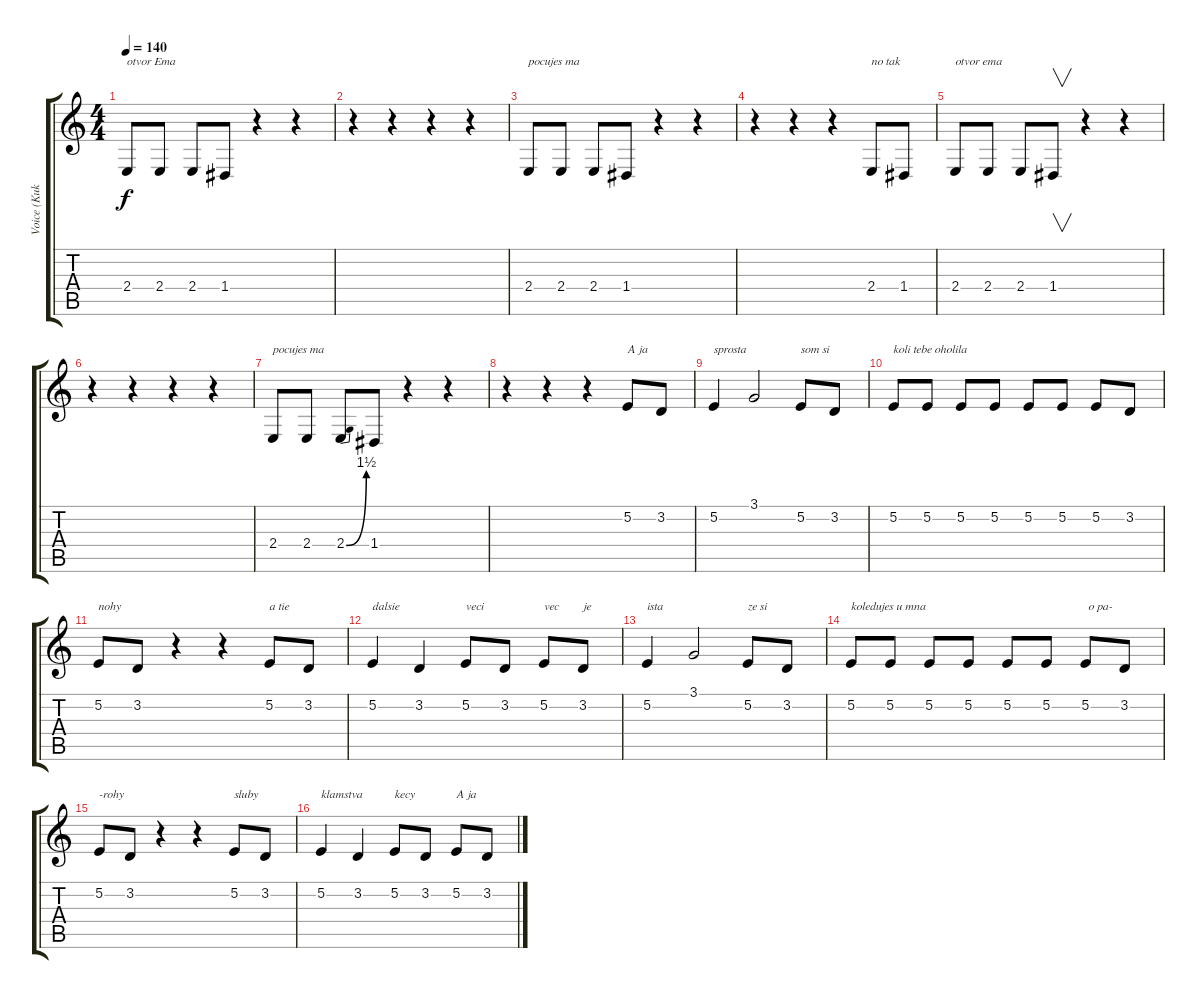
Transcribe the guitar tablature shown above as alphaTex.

\track ("Voice (Kuko+Saboter)" "Voice (Kuk") {instrument lead8bassandlead}
\staff {score tabs}
\tuning (E4 B3 G3 D3 A2 E2) {hide}
\ts (4 4)
\tempo 140
\clef g2
\ks c
2.4.8{txt "otvor Ema" dy f} 2.4.8 2.4.8 1.4.8 r.4 r.4 |
r.4 r.4 r.4 r.4 |
2.4.8{txt "pocujes ma"} 2.4.8 2.4.8 1.4.8 r.4 r.4 |
r.4 r.4 r.4 2.4.8{txt "no tak"} 1.4.8 |
2.4.8{txt "otvor ema"} 2.4.8 2.4.8 1.4.8{v} r.4 r.4 |
r.4 r.4 r.4 r.4 |
2.4.8{txt "pocujes ma"} 2.4.8 2.4{be (bend 0 0 60 6)}.8 1.4.8 r.4 r.4 |
r.4 r.4 r.4 5.2.8{txt "A ja"} 3.2.8 |
5.2.4{txt "sprosta"} 3.1.2 5.2.8{txt "som si"} 3.2.8 |
5.2.8{txt "koli tebe oholila "} 5.2.8 5.2.8 5.2.8 5.2.8 5.2.8 5.2.8 3.2.8 |
5.2.8{txt "nohy"} 3.2.8 r.4 r.4 5.2.8{txt "a tie"} 3.2.8 |
5.2.4{txt "dalsie"} 3.2.4 5.2.8{txt "veci"} 3.2.8 5.2.8{txt "vec"} 3.2.8{txt "je"} |
5.2.4{txt "ista"} 3.1.2 5.2.8{txt "ze si"} 3.2.8 |
5.2.8{txt "koledujes u mna"} 5.2.8 5.2.8 5.2.8 5.2.8 5.2.8 5.2.8{txt " o pa-"} 3.2.8 |
5.2.8{txt "-rohy"} 3.2.8 r.4 r.4 5.2.8{txt "sluby"} 3.2.8 |
5.2.4{txt "klamstva"} 3.2.4 5.2.8{txt "kecy"} 3.2.8 5.2.8{txt "A ja"} 3.2.8
